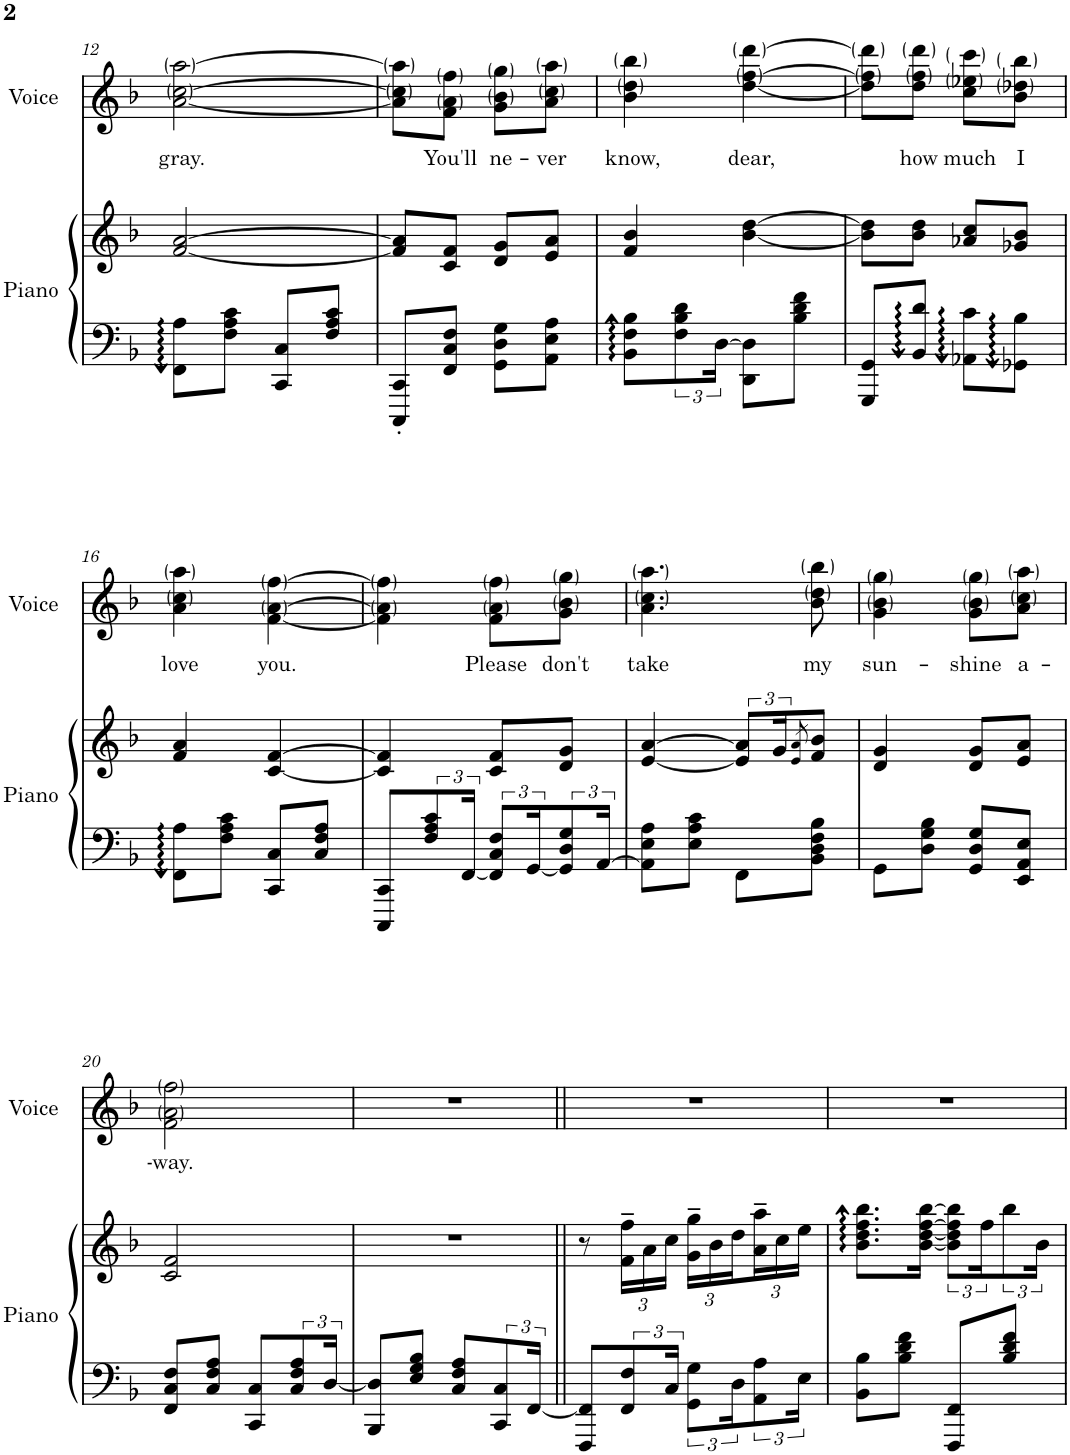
**kern	**kern	**kern	**text
*part2	*part2	*part1	*part1
*staff3	*staff2	*staff1	*staff1
*I"Piano	*	*I"Voice	*
*I'Piano	*	*I'Voice	*
!!LO:PB:g=z
*clefF4	*clefG2	*clefG2	*
*k[b-]	*k[b-]	*k[b-]	*
*M2/4	*M2/4	*M2/4	*
=12	=12	=12	=12
!	!	!	!LO:LY:b
8FF\ 8A\L	[2f/ [2a/	[2a\ [2cc\ [2aa\	gray.
8F\ 8A\ 8c\J	.	.	.
8CC/ 8C/L	.	.	.
8F/ 8A/ 8c/J	.	.	.
=13	=13	=13	=13
8CCC/' 8CC/'L	8f/] 8a/]L	8a\] 8cc\] 8aa\]L	.
!	!	!	!LO:LY:b
8FF/ 8C/ 8F/J	8c/ 8f/J	8f\ 8a\ 8ff\J	You'll
!	!	!	!LO:LY:b
8GG\ 8D\ 8G\L	8d/ 8g/L	8g\ 8b-\ 8gg\L	ne-
!	!	!	!LO:LY:b
8AA\ 8E\ 8A\J	8e/ 8a/J	8a\ 8cc\ 8aa\J	-ver
=14	=14	=14	=14
!	!	!	!LO:LY:b
8BB-\ 8F\ 8B-\L	4f/ 4b-/	4b-\ 4dd\ 4bb-\	know,
12F\ 12B-\ 12d\	.	.	.
[24D\Jk	.	.	.
!	!	!	!LO:LY:b
8DD\ 8D\]L	[4b-\ [4dd\	[4dd\ [4ff\ [4ddd\	dear,
8B-\ 8d\ 8f\J	.	.	.
=15	=15	=15	=15
8GGG/ 8GG/L	8b-\] 8dd\]L	8dd\] 8ff\] 8ddd\]L	.
!	!	!	!LO:LY:b
8BB-/ 8d/J	8b-\ 8dd\J	8dd\ 8ff\ 8ddd\J	how
!	!	!	!LO:LY:b
8AA-X\ 8c\L	8a-X/ 8cc/L	8cc\ 8ee-X\ 8ccc\L	much
!	!	!	!LO:LY:b
8GG-X\ 8B-\J	8g-X/ 8b-/J	8b-\ 8dd-X\ 8bb-\J	I
!!LO:LB:g=z
=16	=16	=16	=16
!	!	!	!LO:LY:b
8FF\ 8A\L	4f/ 4a/	4a\ 4cc\ 4aa\	love
8F\ 8A\ 8c\J	.	.	.
!	!	!	!LO:LY:b
8CC/ 8C/L	[4c/ [4f/	[4f\ [4a\ [4ff\	you.
8C/ 8F/ 8A/J	.	.	.
=17	=17	=17	=17
8CCC/ 8CC/L	4c/] 4f/]	4f\] 4a\] 4ff\]	.
12F/ 12A/ 12c/	.	.	.
[24FF/Jk	.	.	.
!	!	!	!LO:LY:b
12FF/] 12C/ 12F/L	8c/ 8f/L	8f\ 8a\ 8ff\L	Please
[24GG/K	.	.	.
!	!	!	!LO:LY:b
12GG/] 12D/ 12G/	8d/ 8g/J	8g\ 8b-\ 8gg\J	don't
[24AA/Jk	.	.	.
=18	=18	=18	=18
!	!	!	!LO:LY:b
8AA\] 8E\ 8A\L	[4e/ [4a/	4.a\ 4.cc\ 4.aa\	take
8E\ 8A\ 8c\J	.	.	.
8FF\L	12e/] 12a/]L	.	.
.	24g/K	.	.
.	8qe/ 8qa/	.	.
!	!	!	!LO:LY:b
8BB-\ 8D\ 8F\ 8B-\J	8f/ 8b-/J	8b-\ 8dd\ 8bb-\	my
=19	=19	=19	=19
!	!	!	!LO:LY:b
8GG\L	4d/ 4g/	4g\ 4b-\ 4gg\	sun-
8D\ 8G\ 8B-\J	.	.	.
!	!	!	!LO:LY:b
8GG/ 8D/ 8G/L	8d/ 8g/L	8g\ 8b-\ 8gg\L	-shine
!	!	!	!LO:LY:b
8EE/ 8AA/ 8E/J	8e/ 8a/J	8a\ 8cc\ 8aa\J	a-
!!LO:LB:g=z
=20	=20	=20	=20
!	!	!	!LO:LY:b
8FF/ 8C/ 8F/L	2c/ 2f/	2f\ 2a\ 2ff\	-way.
8C/ 8F/ 8A/J	.	.	.
8CC/ 8C/L	.	.	.
12C/ 12F/ 12A/	.	.	.
[24D/Jk	.	.	.
=21	=21	=21	=21
8BBB-/ 8D/]L	2r	2r	.
8E/ 8G/ 8B-/J	.	.	.
8C/ 8F/ 8A/L	.	.	.
12CC/ 12C/	.	.	.
[24FF/Jk	.	.	.
=22||	=22||	=22||	=22||
8FFF/ 8FF/]L	8r	2r	.
*	*Xbrackettup	*	*
12FF/ 12F/	24f\~ 24ff\~LL	.	.
.	24a\	.	.
24C/Jk	24cc\JJ	.	.
12GG\ 12G\L	24g\~ 24gg\~LL	.	.
.	24b-\	.	.
24D\K	24dd\	.	.
12AA\ 12A\	24a\~ 24aa\~	.	.
.	24cc\	.	.
24E\Jk	24ee\JJ	.	.
=23	=23	=23	=23
8BB-\ 8B-\L	8.b-\ 8.dd\ 8.ff\ 8.bb-\L	2r	.
8B-\ 8d\ 8f\J	.	.	.
.	[16b-\ [16dd\ [16ff\ [16bb-\Jk	.	.
*	*brackettup	*	*
8FFF/ 8FF/L	12b-\] 12dd\] 12ff\] 12bb-\]L	.	.
.	24ff\K	.	.
8B-/ 8d/ 8f/J	12bb-\	.	.
.	24b-\Jk	.	.
=	=	=	=
*-	*-	*-	*-
